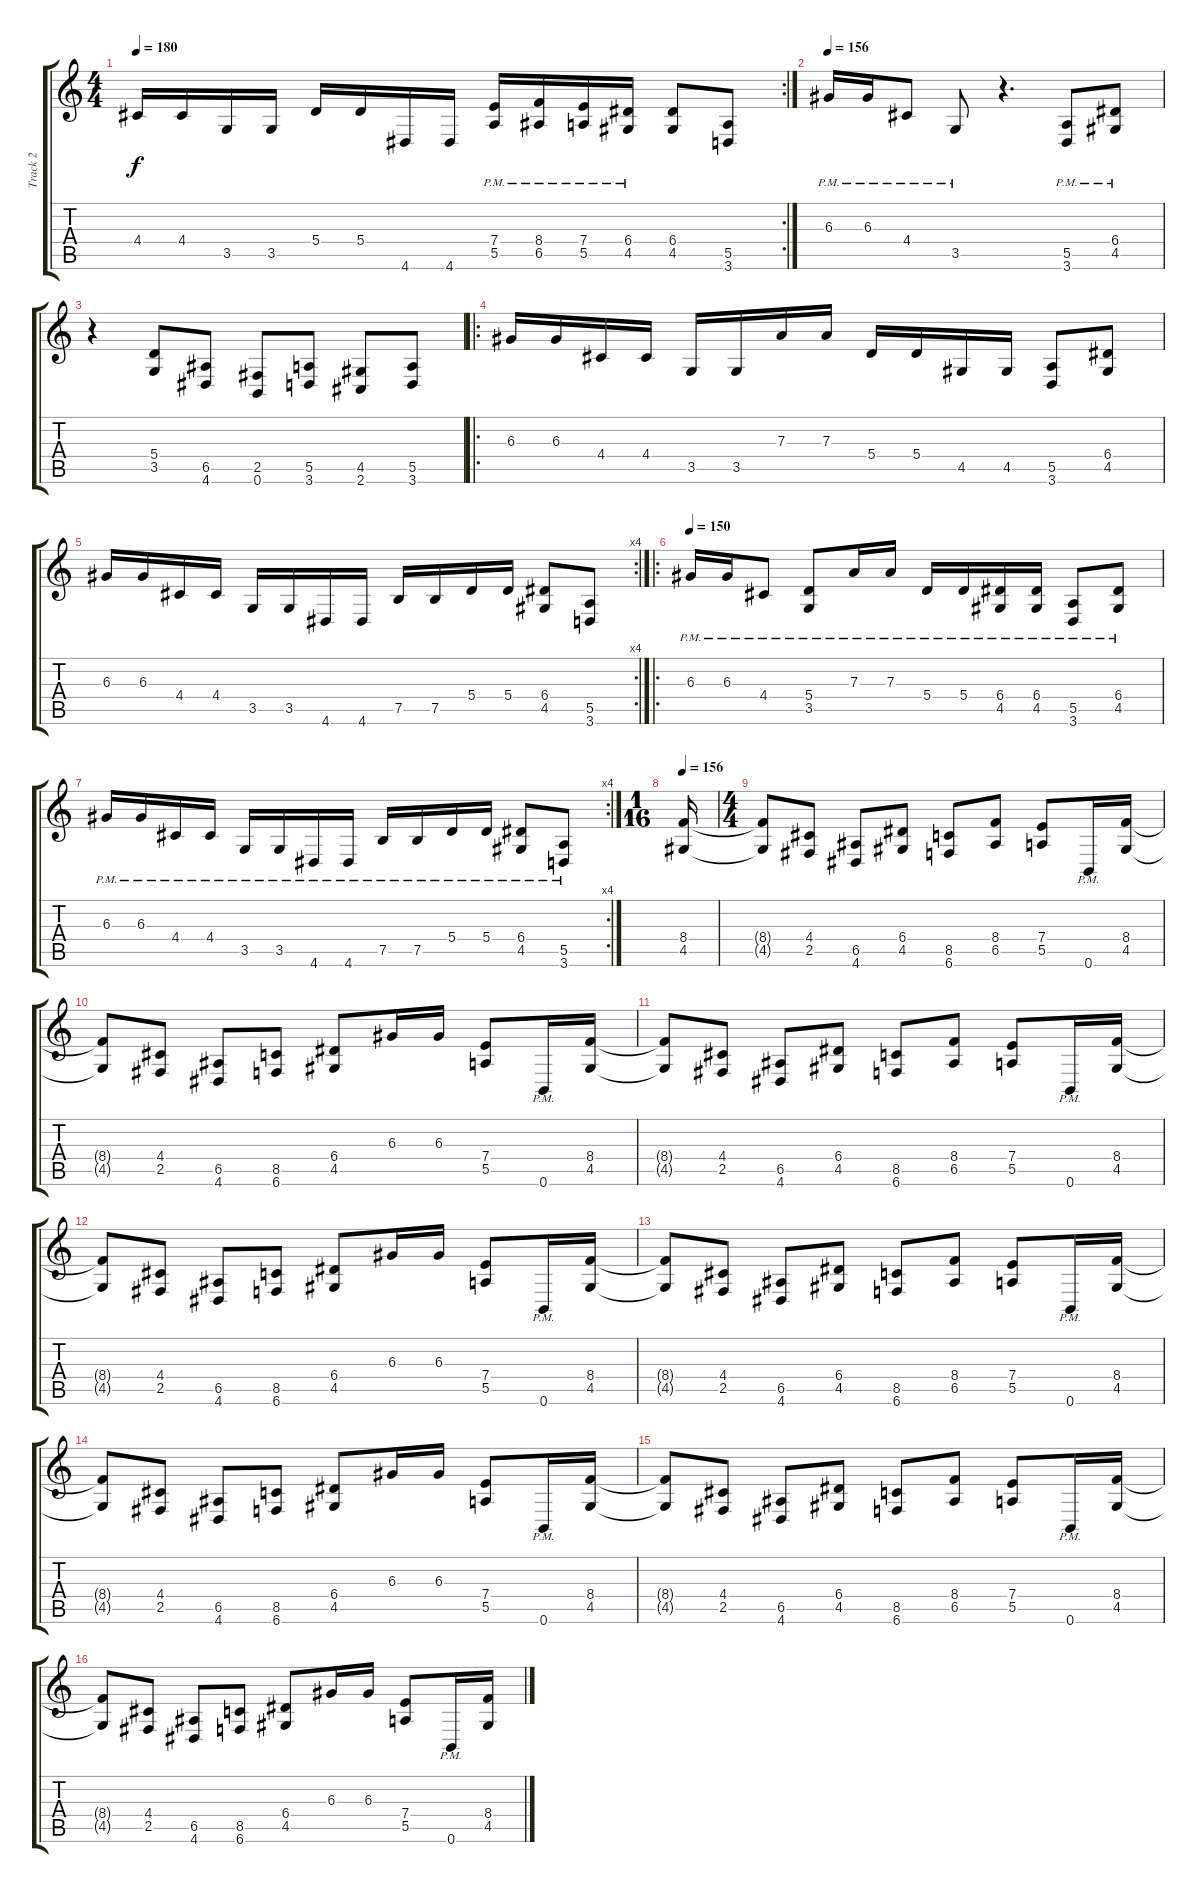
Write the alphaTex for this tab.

\track ("Track 2" "Track 2") {instrument distortionguitar}
\staff {score tabs}
\tuning (B3 Gb3 D3 A2 E2 B1) {hide}
\rc 2
\ts (4 4)
\tempo 180
\clef g2
\ks c
4.4.16{dy f} 4.4.16 3.5.16 3.5.16 5.4.16 5.4.16 4.6.16 4.6.16 (7.4{pm} 5.5{pm}).16 (8.4{pm} 6.5{pm}).16 (7.4{pm} 5.5{pm}).16 (6.4{pm} 4.5{pm}).16 (6.4 4.5).8 (5.5 3.6).8 |
\tempo 156
6.3{pm}.16 6.3{pm}.16 4.4{pm}.8 3.5{pm}.8 r.4{d} (5.5{pm} 3.6{pm}).8 (6.4{pm} 4.5{pm}).8 |
r.4 (5.4 3.5).8 (6.5 4.6).8 (2.5 0.6).8 (5.5 3.6).8 (4.5 2.6).8 (5.5 3.6).8 |
\ro
6.3.16 6.3.16 4.4.16 4.4.16 3.5.16 3.5.16 7.3.16 7.3.16 5.4.16 5.4.16 4.5.16 4.5.16 (5.5 3.6).8 (6.4 4.5).8 |
\rc 4
6.3.16 6.3.16 4.4.16 4.4.16 3.5.16 3.5.16 4.6.16 4.6.16 7.5.16 7.5.16 5.4.16 5.4.16 (6.4 4.5).8 (5.5 3.6).8 |
\ro
\tempo 150
6.3{pm}.16 6.3{pm}.16 4.4{pm}.8 (5.4{pm} 3.5{pm}).8 7.3{pm}.16 7.3{pm}.16 5.4{pm}.16 5.4{pm}.16 (6.4{pm} 4.5{pm}).16 (6.4 4.5{pm}).16 (5.5{pm} 3.6).8 (6.4{pm} 4.5).8 |
\rc 4
6.3{pm}.16 6.3{pm}.16 4.4{pm}.16 4.4{pm}.16 3.5{pm}.16 3.5{pm}.16 4.6{pm}.16 4.6{pm}.16 7.5{pm}.16 7.5{pm}.16 5.4{pm}.16 5.4{pm}.16 (6.4{pm} 4.5{pm}).8 (5.5{pm} 3.6{pm}).8 |
\ts (1 16)
\tempo 156
(8.4 4.5).16 |
\ts (4 4)
(8.4{t} 4.5{t}).8 (4.4 2.5).8 (6.5 4.6).8 (6.4 4.5).8 (8.5 6.6).8 (8.4 6.5).8 (7.4 5.5).8 0.6{pm}.16 (8.4 4.5).16 |
(8.4{t} 4.5{t}).8 (4.4 2.5).8 (6.5 4.6).8 (8.5 6.6).8 (6.4 4.5).8 6.3.16 6.3.16 (7.4 5.5).8 0.6{pm}.16 (8.4 4.5).16 |
(8.4{t} 4.5{t}).8 (4.4 2.5).8 (6.5 4.6).8 (6.4 4.5).8 (8.5 6.6).8 (8.4 6.5).8 (7.4 5.5).8 0.6{pm}.16 (8.4 4.5).16 |
(8.4{t} 4.5{t}).8 (4.4 2.5).8 (6.5 4.6).8 (8.5 6.6).8 (6.4 4.5).8 6.3.16 6.3.16 (7.4 5.5).8 0.6{pm}.16 (8.4 4.5).16 |
(8.4{t} 4.5{t}).8 (4.4 2.5).8 (6.5 4.6).8 (6.4 4.5).8 (8.5 6.6).8 (8.4 6.5).8 (7.4 5.5).8 0.6{pm}.16 (8.4 4.5).16 |
(8.4{t} 4.5{t}).8 (4.4 2.5).8 (6.5 4.6).8 (8.5 6.6).8 (6.4 4.5).8 6.3.16 6.3.16 (7.4 5.5).8 0.6{pm}.16 (8.4 4.5).16 |
(8.4{t} 4.5{t}).8 (4.4 2.5).8 (6.5 4.6).8 (6.4 4.5).8 (8.5 6.6).8 (8.4 6.5).8 (7.4 5.5).8 0.6{pm}.16 (8.4 4.5).16 |
(8.4{t} 4.5{t}).8 (4.4 2.5).8 (6.5 4.6).8 (8.5 6.6).8 (6.4 4.5).8 6.3.16 6.3.16 (7.4 5.5).8 0.6{pm}.16 (8.4 4.5).16
